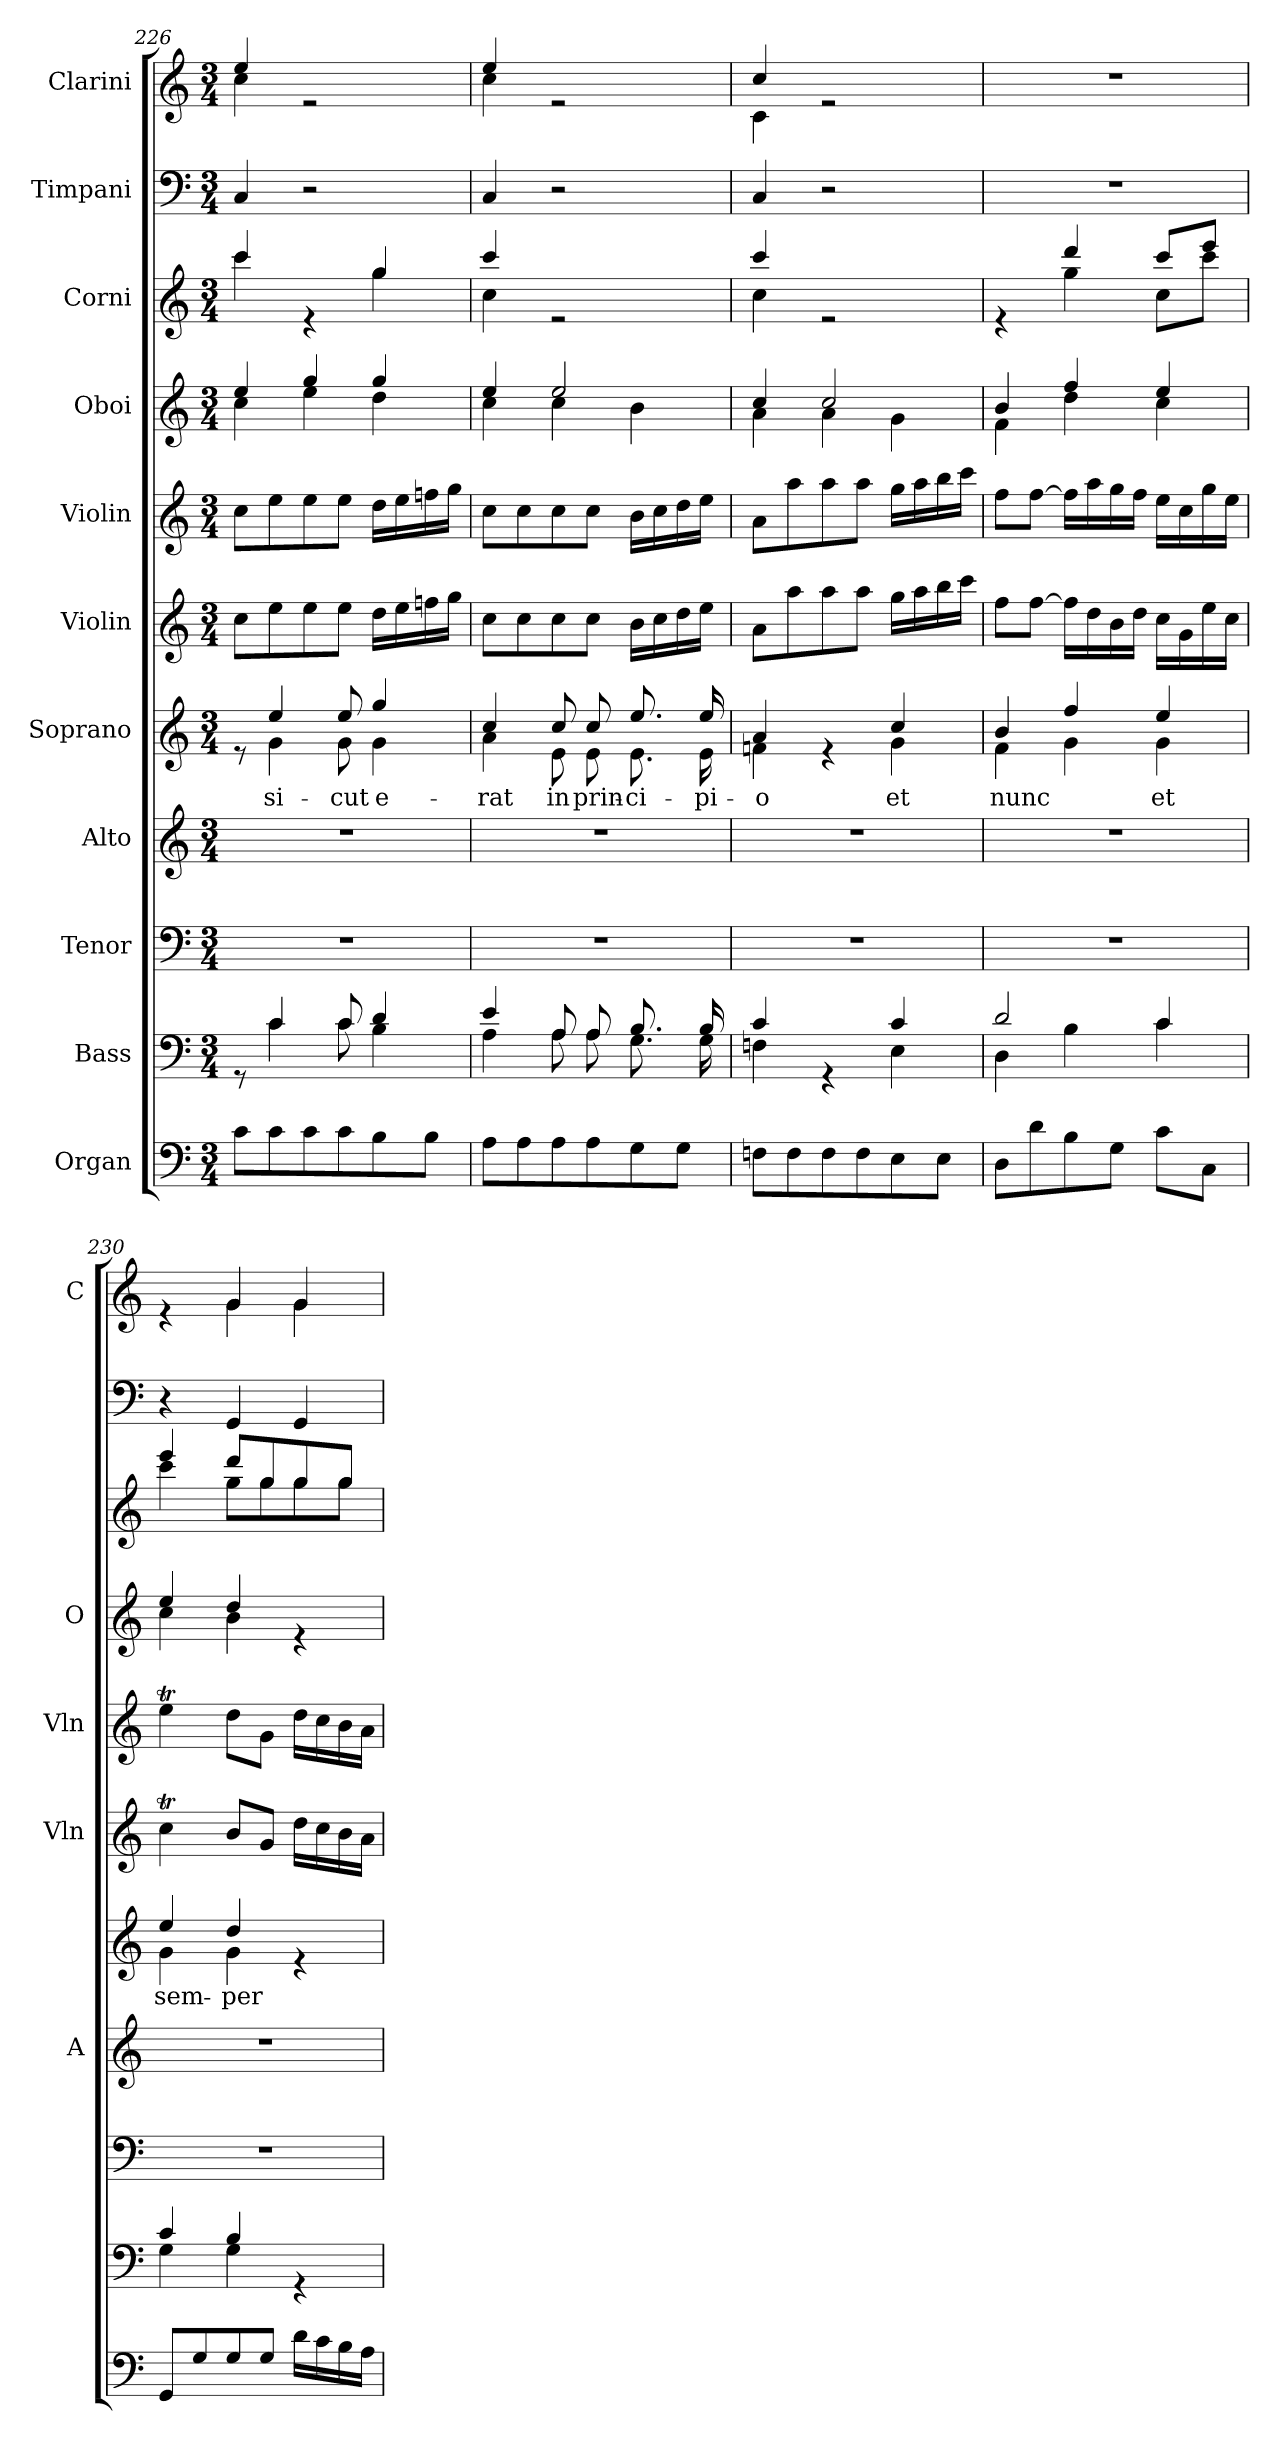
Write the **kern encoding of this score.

**kern	**kern	**kern	**kern	**kern	**text	**kern	**kern	**kern	**kern	**kern	**kern
*part11	*part10	*part9	*part8	*part7	*part7	*part6	*part5	*part4	*part3	*part2	*part1
*staff11	*staff10	*staff9	*staff8	*staff7	*staff7	*staff6	*staff5	*staff4	*staff3	*staff2	*staff1
*I"Organ	*I"Bass	*I"Tenor	*I"Alto	*I"Soprano	*	*I"Violin	*I"Violin	*I"Oboi	*I"Corni	*I"Timpani	*I"Clarini
*	*	*	*I'A	*	*	*I'Vln	*I'Vln	*I'O	*	*	*I'C
!!LO:PB:g=z
*clefF4	*clefF4	*clefF4	*clefG2	*clefG2	*	*clefG2	*clefG2	*clefG2	*clefG2	*clefF4	*clefG2
*	*	*	*	*	*	*	*	*	*ITrd7c12	*	*
*k[]	*k[]	*k[]	*k[]	*k[]	*	*k[]	*k[]	*k[]	*k[]	*k[]	*k[]
*M3/4	*M3/4	*M3/4	*M3/4	*M3/4	*	*M3/4	*M3/4	*M3/4	*M3/4	*M3/4	*M3/4
=226	=226	=226	=226	=226	=226	=226	=226	=226	=226	=226	=226
*	*^	*	*	*^	*	*	*	*^	*^	*	*^
8c\L	8rGG	8ryy	2.r	2.r	8re	8ryy	.	8cc\L	8cc\L	4ee/	4cc\	4cc/	4cc\	4C/	4ee/	4cc\
!	!	!	!	!	!	!	!LO:LY:b	!	!	!	!	!	!	!	!	!
8c\	4c/	4c\	.	.	4ee/	4g\	si-	8ee\	8ee\	.	.	.	.	.	.	.
8c\	.	.	.	.	.	.	.	8ee\	8ee\	4gg/	4ee\	4re	4ryy	2r	2re	2ryy
!	!	!	!	!	!	!	!LO:LY:b	!	!	!	!	!	!	!	!	!
8c\	8c/	8c\	.	.	8ee/	8g\	-cut	8ee\J	8ee\J	.	.	.	.	.	.	.
!	!	!	!	!	!	!	!LO:LY:b	!	!	!	!	!	!	!	!	!
8B\	4d/	4B\	.	.	4gg/	4g\	e-	16dd\LL	16dd\LL	4gg/	4dd\	4g/	4g\	.	.	.
.	.	.	.	.	.	.	.	16ee\	16ee\	.	.	.	.	.	.	.
8B\J	.	.	.	.	.	.	.	16ffn\	16ffn\	.	.	.	.	.	.	.
.	.	.	.	.	.	.	.	16gg\JJ	16gg\JJ	.	.	.	.	.	.	.
=227	=227	=227	=227	=227	=227	=227	=227	=227	=227	=227	=227	=227	=227	=227	=227	=227
!	!	!	!	!	!	!	!LO:LY:b	!	!	!	!	!	!	!	!	!
8A\L	4e/	4A\	2.r	2.r	4cc/	4a\	-rat	8cc\L	8cc\L	4ee/	4cc\	4cc/	4c\	4C/	4ee/	4cc\
8A\	.	.	.	.	.	.	.	8cc\	8cc\	.	.	.	.	.	.	.
!	!	!	!	!	!	!	!LO:LY:b	!	!	!	!	!	!	!	!	!
8A\	8A/	8A\	.	.	8cc/	8e\	in	8cc\	8cc\	2ee/	4cc\	2re	2ryy	2r	2re	2ryy
!	!	!	!	!	!	!	!LO:LY:b	!	!	!	!	!	!	!	!	!
8A\	8A/	8A\	.	.	8cc/	8e\	prin-	8cc\J	8cc\J	.	.	.	.	.	.	.
!	!	!	!	!	!	!	!LO:LY:b	!	!	!	!	!	!	!	!	!
8G\	8.B/	8.G\	.	.	8.ee/	8.e\	-ci-	16b\LL	16b\LL	.	4b\	.	.	.	.	.
.	.	.	.	.	.	.	.	16cc\	16cc\	.	.	.	.	.	.	.
8G\J	.	.	.	.	.	.	.	16dd\	16dd\	.	.	.	.	.	.	.
!	!	!	!	!	!	!	!LO:LY:b	!	!	!	!	!	!	!	!	!
.	16B/	16G\	.	.	16ee/	16e\	-pi-	16ee\JJ	16ee\JJ	.	.	.	.	.	.	.
=228	=228	=228	=228	=228	=228	=228	=228	=228	=228	=228	=228	=228	=228	=228	=228	=228
!	!	!	!	!	!	!	!LO:LY:b	!	!	!	!	!	!	!	!	!
8Fn\L	4c/	4Fn\	2.r	2.r	4a/	4fn\	-o	8a\L	8a\L	4cc/	4a\	4cc/	4c\	4C/	4cc/	4c\
8F\	.	.	.	.	.	.	.	8aa\	8aa\	.	.	.	.	.	.	.
8F\	4rGG	4ryy	.	.	4re	4ryy	.	8aa\	8aa\	2cc/	4a\	2re	2ryy	2r	2re	2ryy
8F\	.	.	.	.	.	.	.	8aa\J	8aa\J	.	.	.	.	.	.	.
!	!	!	!	!	!	!	!LO:LY:b	!	!	!	!	!	!	!	!	!
8E\	4c/	4E\	.	.	4cc/	4g\	et	16gg\LL	16gg\LL	.	4g\	.	.	.	.	.
.	.	.	.	.	.	.	.	16aa\	16aa\	.	.	.	.	.	.	.
8E\J	.	.	.	.	.	.	.	16bb\	16bb\	.	.	.	.	.	.	.
.	.	.	.	.	.	.	.	16ccc\JJ	16ccc\JJ	.	.	.	.	.	.	.
*	*	*	*	*	*	*	*	*	*	*	*	*	*	*	*v	*v
=229	=229	=229	=229	=229	=229	=229	=229	=229	=229	=229	=229	=229	=229	=229	=229
!	!	!	!	!	!	!	!LO:LY:b	!	!	!	!	!	!	!	!
8D\L	2d/	4D\	2.r	2.r	4b/	4f\	nunc	8ff\L	8ff\L	4b/	4f\	4re	4ryy	2.r	2.r
8d\	.	.	.	.	.	.	.	[8ff\J	[8ff\J	.	.	.	.	.	.
8B\	.	4B\	.	.	4ff/	4g\	.	16ff\LL]	16ff\LL]	4ff/	4dd\	4dd/	4g\	.	.
.	.	.	.	.	.	.	.	16dd\	16aa\	.	.	.	.	.	.
8G\J	.	.	.	.	.	.	.	16b\	16gg\	.	.	.	.	.	.
.	.	.	.	.	.	.	.	16dd\JJ	16ff\JJ	.	.	.	.	.	.
!	!	!	!	!	!	!	!LO:LY:b	!	!	!	!	!	!	!	!
8c\L	4c/	4c\	.	.	4ee/	4g\	et	16cc\LL	16ee\LL	4ee/	4cc\	8cc/L	8c\L	.	.
.	.	.	.	.	.	.	.	16g\	16cc\	.	.	.	.	.	.
8C\J	.	.	.	.	.	.	.	16ee\	16gg\	.	.	8ee/J	8cc\J	.	.
.	.	.	.	.	.	.	.	16cc\JJ	16ee\JJ	.	.	.	.	.	.
=230	=230	=230	=230	=230	=230	=230	=230	=230	=230	=230	=230	=230	=230	=230	=230
!	!	!	!	!	!	!	!LO:LY:b	!	!	!	!	!	!	!	!
*	*	*	*	*	*	*	*	*	*	*	*	*	*	*	*^
8GG/L	4c/	4G\	2.r	2.r	4ee/	4g\	sem-	4ccT\	4eet\	4ee/	4cc\	4ee/	4cc\	4r	4re	4ryy
8G/	.	.	.	.	.	.	.	.	.	.	.	.	.	.	.	.
!	!	!	!	!	!	!	!LO:LY:b	!	!	!	!	!	!	!	!	!
8G/	4B/	4G\	.	.	4dd/	4g\	-per	8b/L	8dd\L	4dd/	4b\	8dd/L	8g\L	4GG/	4g/	4g\
8G/J	.	.	.	.	.	.	.	8g/J	8g\J	.	.	8g/	8g\	.	.	.
16d\LL	4rGG	4ryy	.	.	4re	4ryy	.	16dd\LL	16dd\LL	4re	4ryy	8g/	8g\	4GG/	4g/	4g\
16c\	.	.	.	.	.	.	.	16cc\	16cc\	.	.	.	.	.	.	.
16B\	.	.	.	.	.	.	.	16b\	16b\	.	.	8g/J	8g\J	.	.	.
16A\JJ	.	.	.	.	.	.	.	16a\JJ	16a\JJ	.	.	.	.	.	.	.
*	*	*	*	*	*	*	*	*	*	*v	*v	*	*	*	*v	*v
*	*v	*v	*	*	*v	*v	*	*	*	*	*v	*v	*	*
=	=	=	=	=	=	=	=	=	=	=	=
*-	*-	*-	*-	*-	*-	*-	*-	*-	*-	*-	*-
